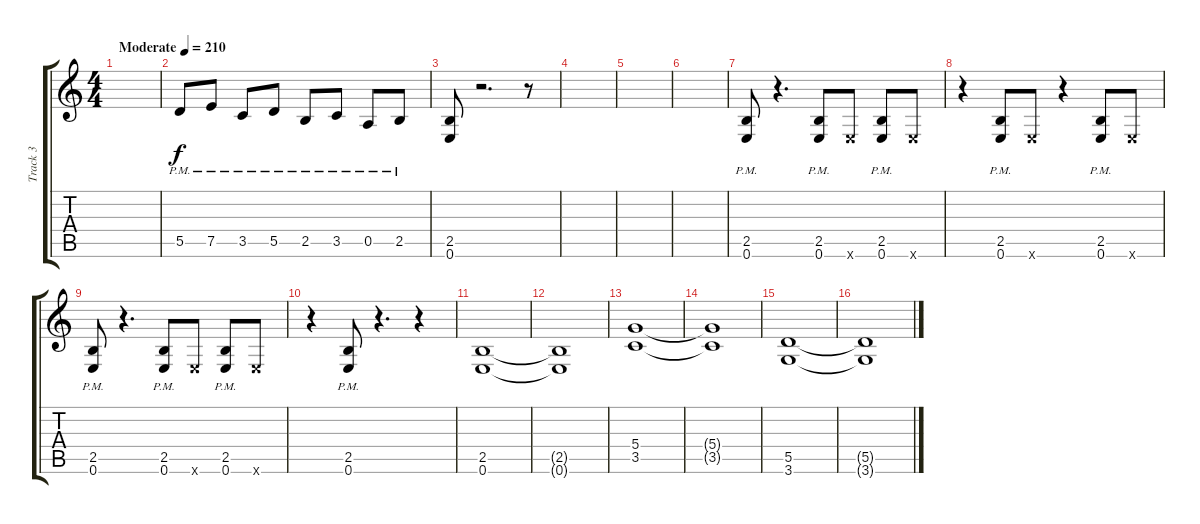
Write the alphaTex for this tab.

\track ("Track 3" "Track 3") {instrument overdrivenguitar}
\staff {score tabs}
\tuning (E4 B3 G3 D3 A2 E2) {hide}
\ts (4 4)
\tempo (210 "Moderate")
\clef g2
\ks c
|
5.5{pm}.8 7.5{pm}.8 3.5{pm}.8 5.5{pm}.8 2.5{pm}.8 3.5{pm}.8 0.5{pm}.8 2.5{pm}.8 |
(2.5 0.6).8 r.2{d} r.8 |
|
|
|
(2.5{pm} 0.6{pm}).8 r.4{d} (2.5{pm} 0.6{pm}).8 0.6{x}.8 (2.5{pm} 0.6{pm}).8 0.6{x}.8 |
r.4 (2.5{pm} 0.6{pm}).8 0.6{x}.8 r.4 (2.5{pm} 0.6{pm}).8 0.6{x}.8 |
(2.5{pm} 0.6{pm}).8 r.4{d} (2.5{pm} 0.6{pm}).8 0.6{x}.8 (2.5{pm} 0.6{pm}).8 0.6{x}.8 |
r.4 (2.5{pm} 0.6{pm}).8 r.4{d} r.4 |
(2.5 0.6).1 |
(2.5{t} 0.6{t}).1 |
(5.4 3.5).1 |
(5.4{t} 3.5{t}).1 |
(5.5 3.6).1 |
(5.5{t} 3.6{t}).1
